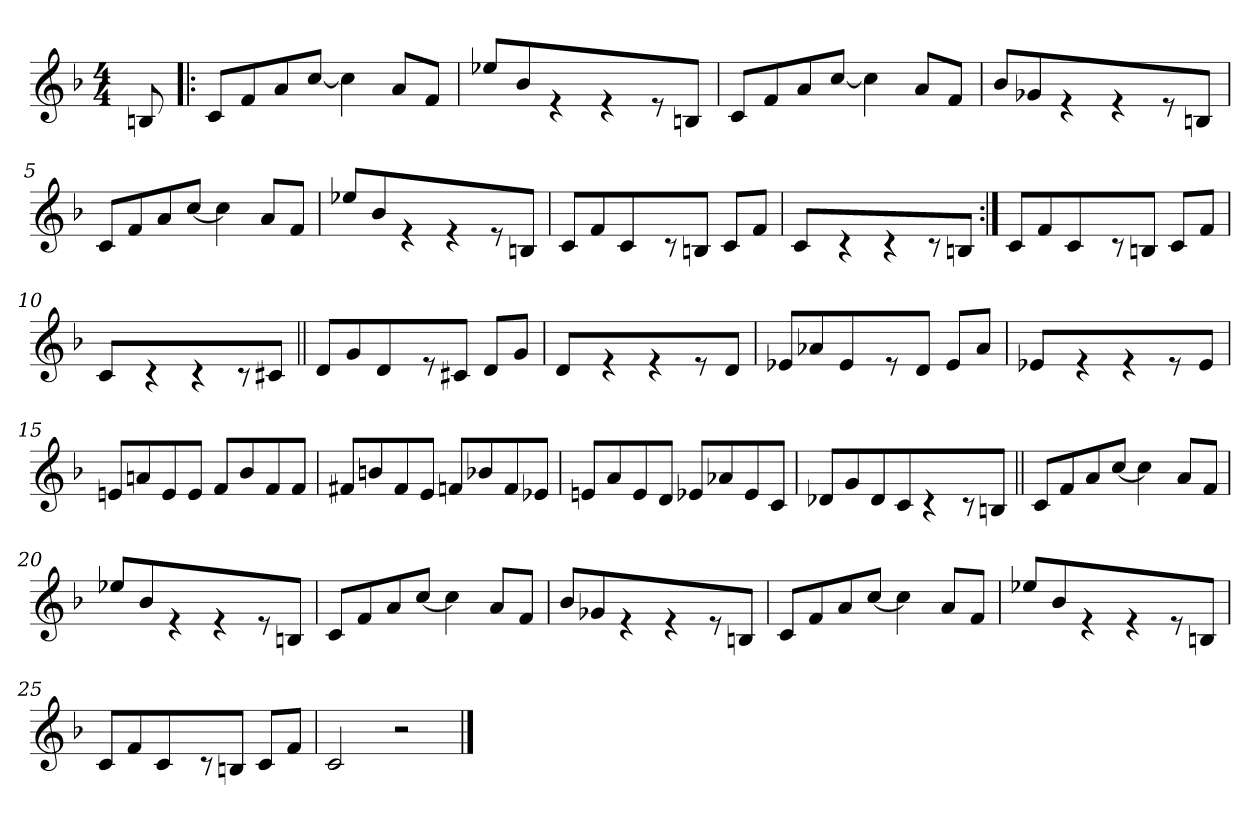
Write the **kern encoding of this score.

**kern
*part1
*staff1
*clefG2
*k[b-]
*F:
*M4/4
=
8B
=1!|:
8cL
8f
8a
[8ccJ
4cc]
8aL
8fJ
=2
8ee-L
8b-J
4r
4r
8r
8BJ
=3
8cL
8f
8a
[8ccJ
4cc]
8aL
8fJ
=4
8b-L
8g-J
4r
4r
8r
8BJ
=5
8cL
8f
8a
[8ccJ
4cc]
8aL
8fJ
=6
8ee-L
8b-J
4r
4r
8r
8BJ
=7
8cL
8fJ
4c
8r
8BJ
8cL
8fJ
=8
4c
4r
4r
8r
8BJ
=9:|!
8cL
8fJ
4c
8r
8BJ
8cL
8fJ
=10
4c
4r
4r
8r
8c#J
!!LO:LB:g=z
=11||
8dL
8gJ
4d
8r
8c#J
8dL
8gJ
=12
4d
4r
4r
8r
8dJ
=13
8e-L
8a-J
4e-
8r
8dJ
8e-L
8a-J
=14
4e-
4r
4r
8r
8e-J
!!LO:LB:g=z
=15
8enL
8an
8e
8eJ
8fL
8b-
8f
8fJ
=16
8f#L
8b
8f#
8eJ
8fL
8b-
8f
8e-J
=17
8enL
8a
8e
8dJ
8e-L
8a-
8e-
8cJ
=18
8d-L
8g
8d-
8cJ
4r
8r
8BJ
!!LO:LB:g=z
=19||
8cL
8f
8a
[8ccJ
4cc]
8aL
8fJ
=20
8ee-L
8b-J
4r
4r
8r
8BJ
=21
8cL
8f
8a
[8ccJ
4cc]
8aL
8fJ
=22
8b-L
8g-J
4r
4r
8r
8BJ
!!LO:LB:g=z
=23
8cL
8f
8a
[8ccJ
4cc]
8aL
8fJ
=24
8ee-L
8b-J
4r
4r
8r
8BJ
=25
8cL
8fJ
4c
8r
8BJ
8cL
8fJ
=26
2c
2r
==
*-
